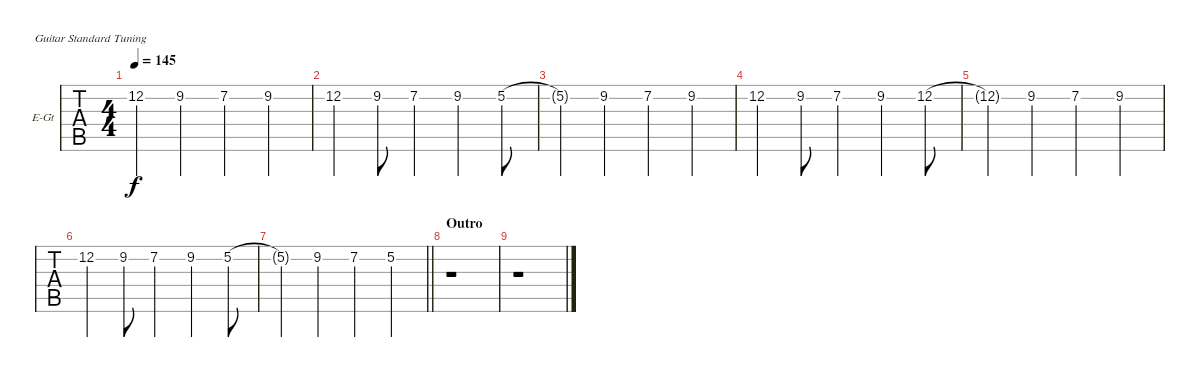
\bracketExtendMode groupsimilarinstruments
\firstSystemTrackNameOrientation horizontal
\otherSystemsTrackNameOrientation horizontal
\track ("Nick" "E-Gt") {instrument electricguitarjazz}
\staff {tabs}
\tuning (E4 B3 G3 D3 A2 E2)
\ts (4 4)
\tempo 145
\clef g2
\ks c
12.2{t}.4{dy f} 9.2.4 7.2.4 9.2.4 |
12.2.4 9.2.8 7.2.4 9.2.4 5.2.8 |
5.2{t}.4 9.2.4 7.2.4 9.2.4 |
12.2.4 9.2.8 7.2.4 9.2.4 12.2.8 |
12.2{t}.4 9.2.4 7.2.4 9.2.4 |
12.2.4 9.2.8 7.2.4 9.2.4 5.2.8 |
\barLineRight lightlight
5.2{t}.4 9.2.4 7.2.4 5.2.4 |
\section ("" "Outro")
r.1 |
r.1
